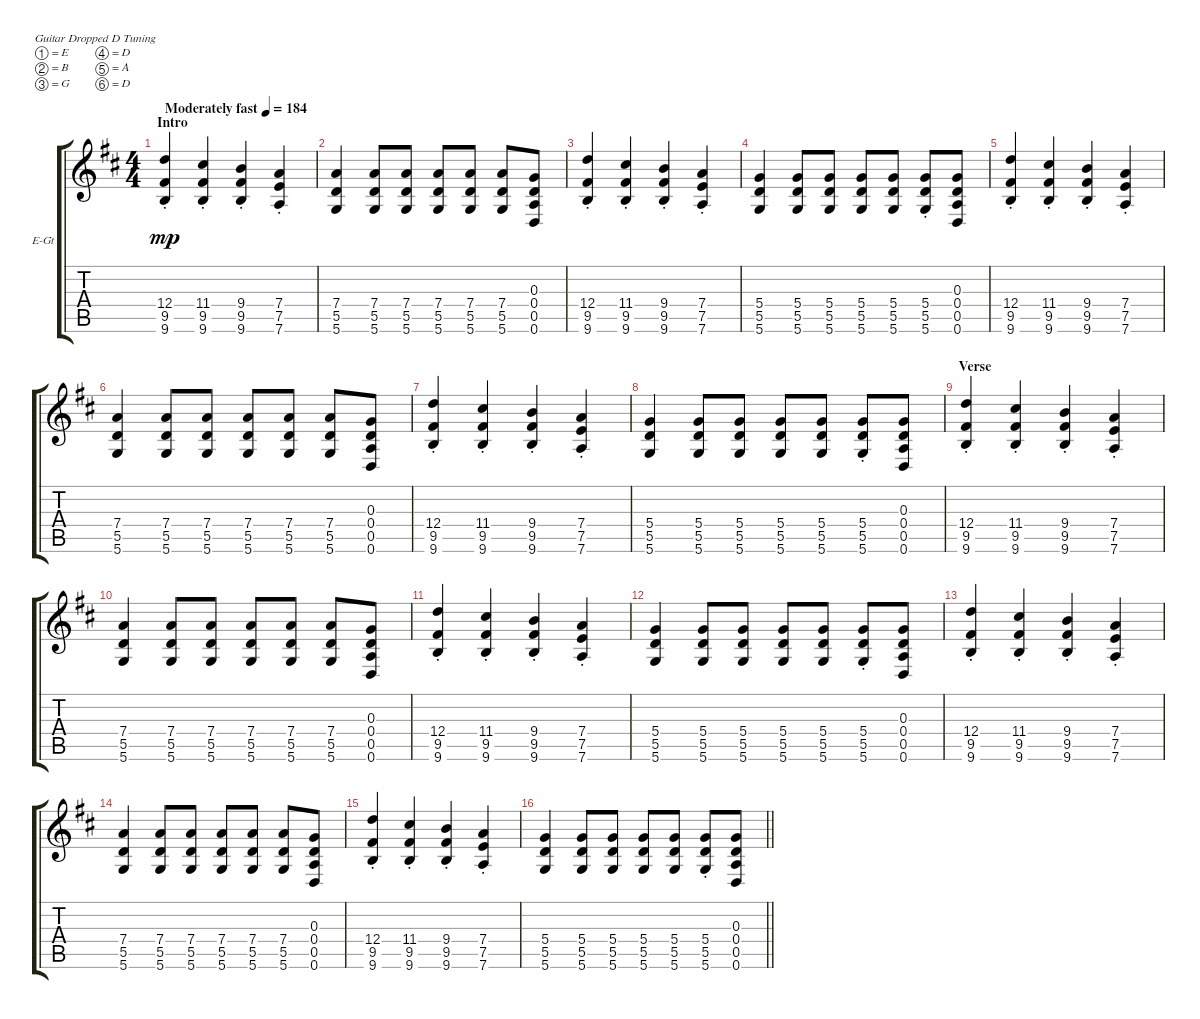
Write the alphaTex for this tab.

\defaultSystemsLayout 4
\bracketExtendMode groupsimilarinstruments
\firstSystemTrackNameOrientation horizontal
\otherSystemsTrackNameOrientation horizontal
\track ("Guitar 1" "E-Gt") {instrument overdrivenguitar}
\staff {score tabs}
\tuning (E4 B3 G3 D3 A2 D2)
\ts (4 4)
\section ("" "Intro")
\tempo (184 "Moderately fast")
\clef g2
\ks d
(9.6{st} 9.5{st} 12.4{st}).4{dy mp instrument overdrivenguitar} (9.6{st} 9.5{st} 11.4{st}).4 (9.6{st} 9.5{st} 9.4{st}).4 (7.6{st} 7.5{st} 7.4{st}).4 |
(5.6 5.5 7.4).4 (5.6 5.5 7.4).8 (5.6 5.5 7.4).8 (5.6 5.5 7.4).8 (5.6 5.5 7.4).8 (5.6 5.5 7.4).8 (0.6 0.5 0.4 0.3).8 |
(9.6{st} 9.5{st} 12.4{st}).4 (9.6{st} 9.5{st} 11.4{st}).4 (9.6{st} 9.5{st} 9.4{st}).4 (7.6{st} 7.5{st} 7.4{st}).4 |
(5.6 5.5 5.4).4 (5.6 5.5 5.4).8 (5.6 5.5 5.4).8 (5.6 5.5 5.4).8 (5.6 5.5 5.4).8 (5.6{st} 5.5{st} 5.4{st}).8 (0.6 0.5 0.4 0.3).8 |
(9.6{st} 9.5{st} 12.4{st}).4 (9.6{st} 9.5{st} 11.4{st}).4 (9.6{st} 9.5{st} 9.4{st}).4 (7.6{st} 7.5{st} 7.4{st}).4 |
(5.6 5.5 7.4).4 (5.6 5.5 7.4).8 (5.6 5.5 7.4).8 (5.6 5.5 7.4).8 (5.6 5.5 7.4).8 (5.6 5.5 7.4).8 (0.6 0.5 0.4 0.3).8 |
(9.6{st} 9.5{st} 12.4{st}).4 (9.6{st} 9.5{st} 11.4{st}).4 (9.6{st} 9.5{st} 9.4{st}).4 (7.6{st} 7.5{st} 7.4{st}).4 |
(5.6 5.5 5.4).4 (5.6 5.5 5.4).8 (5.6 5.5 5.4).8 (5.6 5.5 5.4).8 (5.6 5.5 5.4).8 (5.6{st} 5.5{st} 5.4{st}).8 (0.6 0.5 0.4 0.3).8 |
\section ("" "Verse")
(9.6{st} 9.5{st} 12.4{st}).4 (9.6{st} 9.5{st} 11.4{st}).4 (9.6{st} 9.5{st} 9.4{st}).4 (7.6{st} 7.5{st} 7.4{st}).4 |
(5.6 5.5 7.4).4 (5.6 5.5 7.4).8 (5.6 5.5 7.4).8 (5.6 5.5 7.4).8 (5.6 5.5 7.4).8 (5.6 5.5 7.4).8 (0.6 0.5 0.4 0.3).8 |
(9.6{st} 9.5{st} 12.4{st}).4 (9.6{st} 9.5{st} 11.4{st}).4 (9.6{st} 9.5{st} 9.4{st}).4 (7.6{st} 7.5{st} 7.4{st}).4 |
(5.6 5.5 5.4).4 (5.6 5.5 5.4).8 (5.6 5.5 5.4).8 (5.6 5.5 5.4).8 (5.6 5.5 5.4).8 (5.6{st} 5.5{st} 5.4{st}).8 (0.6 0.5 0.4 0.3).8 |
(9.6{st} 9.5{st} 12.4{st}).4 (9.6{st} 9.5{st} 11.4{st}).4 (9.6{st} 9.5{st} 9.4{st}).4 (7.6{st} 7.5{st} 7.4{st}).4 |
(5.6 5.5 7.4).4 (5.6 5.5 7.4).8 (5.6 5.5 7.4).8 (5.6 5.5 7.4).8 (5.6 5.5 7.4).8 (5.6 5.5 7.4).8 (0.6 0.5 0.4 0.3).8 |
(9.6{st} 9.5{st} 12.4{st}).4 (9.6{st} 9.5{st} 11.4{st}).4 (9.6{st} 9.5{st} 9.4{st}).4 (7.6{st} 7.5{st} 7.4{st}).4 |
\barLineRight lightlight
(5.6 5.5 5.4).4 (5.6 5.5 5.4).8 (5.6 5.5 5.4).8 (5.6 5.5 5.4).8 (5.6 5.5 5.4).8 (5.6{st} 5.5{st} 5.4{st}).8 (0.6 0.5 0.4 0.3).8
